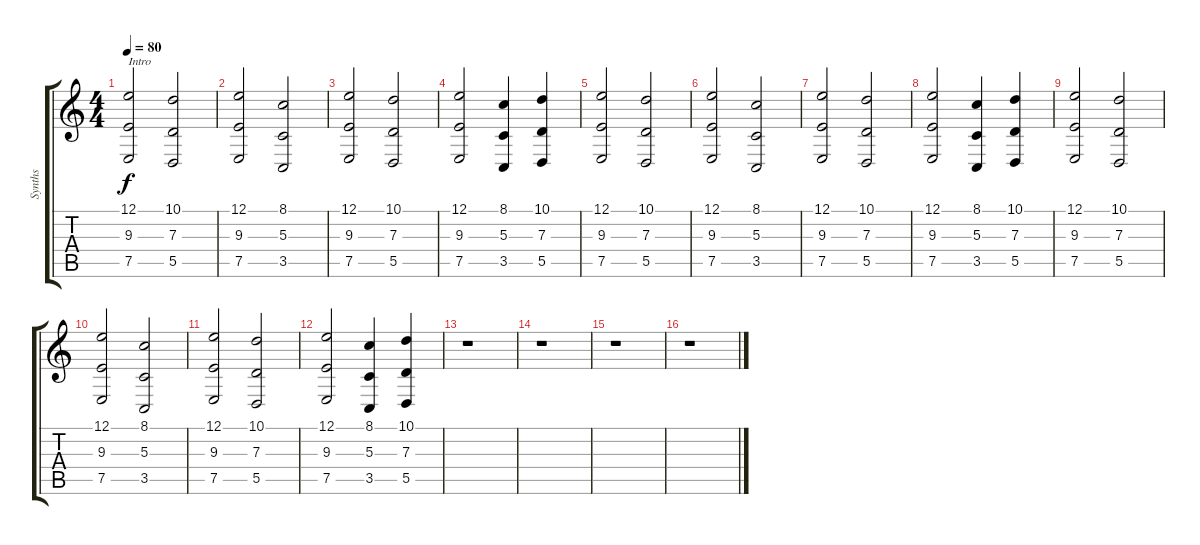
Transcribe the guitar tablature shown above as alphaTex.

\track ("Synths" "Synths") {instrument synthstrings1}
\staff {score tabs}
\tuning (E4 B3 G3 D3 A2 E2) {hide}
\ts (4 4)
\tempo 80
\clef g2
\ks c
(12.1 9.3 7.5).2{txt "Intro" dy f instrument synthstrings1} (10.1 7.3 5.5).2 |
(12.1 9.3 7.5).2 (8.1 5.3 3.5).2 |
(12.1 9.3 7.5).2 (10.1 7.3 5.5).2 |
(12.1 9.3 7.5).2 (8.1 5.3 3.5).4 (10.1 7.3 5.5).4 |
(12.1 9.3 7.5).2 (10.1 7.3 5.5).2 |
(12.1 9.3 7.5).2 (8.1 5.3 3.5).2 |
(12.1 9.3 7.5).2 (10.1 7.3 5.5).2 |
(12.1 9.3 7.5).2 (8.1 5.3 3.5).4 (10.1 7.3 5.5).4 |
(12.1 9.3 7.5).2 (10.1 7.3 5.5).2 |
(12.1 9.3 7.5).2 (8.1 5.3 3.5).2 |
(12.1 9.3 7.5).2 (10.1 7.3 5.5).2 |
(12.1 9.3 7.5).2 (8.1 5.3 3.5).4 (10.1 7.3 5.5).4 |
r.1 |
r.1 |
r.1 |
r.1
